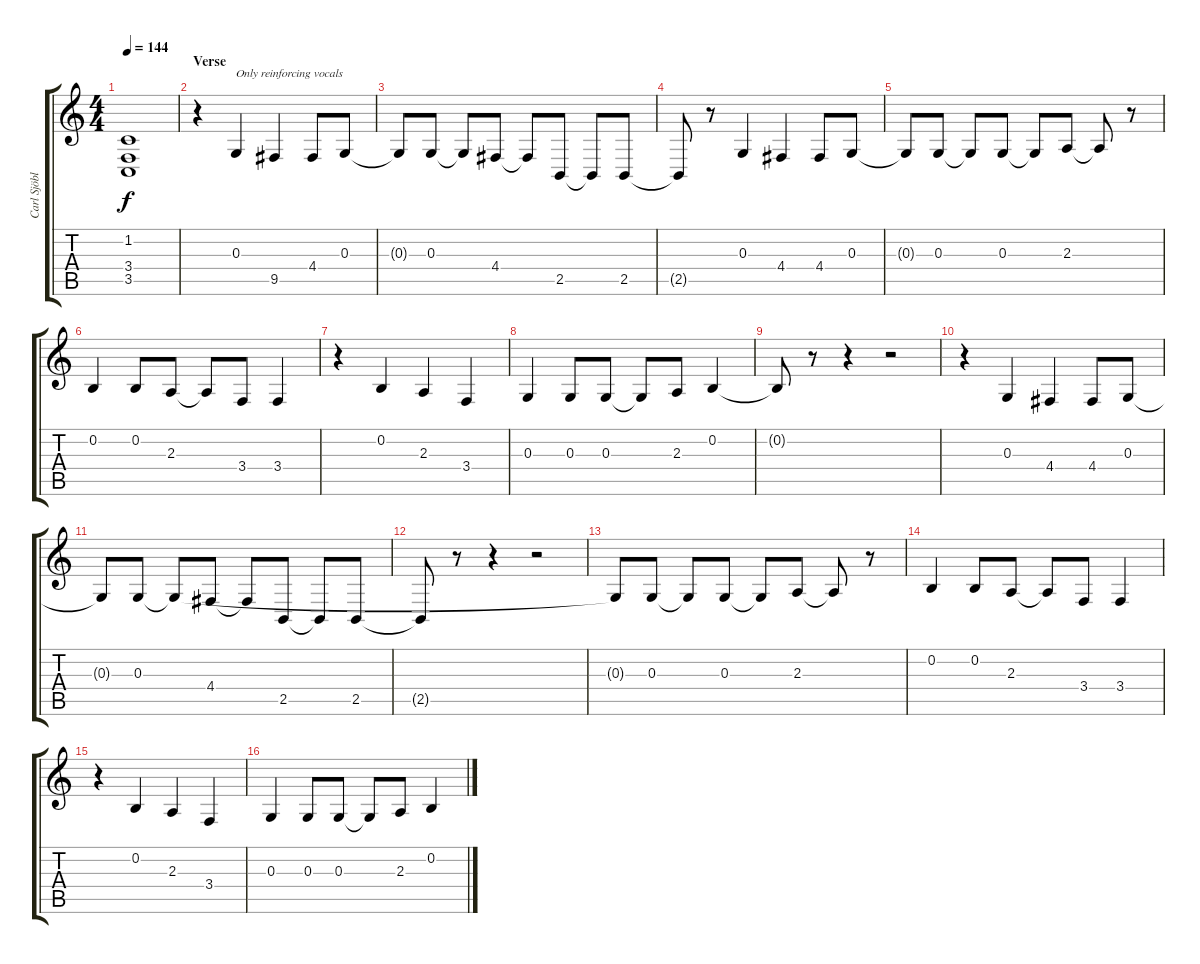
\track ("Carl Sjöblom" "Carl Sjöbl") {instrument brightacousticpiano}
\staff {score tabs}
\tuning (E4 B3 G3 D3 A2 E2) {hide}
\ts (4 4)
\tempo 144
\clef g2
\ks c
(1.2 3.4 3.5).1{dy f} |
\section ("" "Verse")
r.4{volume 8} 0.3.4{txt "Only reinforcing vocals"} 9.5.4 4.4.8 0.3.8 |
0.3{t}.8 0.3.8 0.3{t}.8 4.4.8 4.4{t}.8 2.5.8 2.5{t}.8 2.5.8 |
2.5{t}.8 r.8 0.3.4 4.4.4 4.4.8 0.3.8 |
0.3{t}.8 0.3.8 0.3{t}.8 0.3.8 0.3{t}.8 2.3.8 2.3{t}.8 r.8 |
0.2.4 0.2.8 2.3.8 2.3{t}.8 3.4.8 3.4.4 |
r.4 0.2.4 2.3.4 3.4.4 |
0.3.4 0.3.8 0.3.8 0.3{t}.8 2.3.8 0.2.4 |
0.2{t}.8 r.8 r.4 r.2 |
r.4 0.3.4 4.4.4 4.4.8 0.3.8 |
0.3{t}.8 0.3.8 0.3{t}.8 4.4.8 4.4{t}.8 2.5.8 2.5{t}.8 2.5.8 |
2.5{t}.8 r.8 r.4 r.2 |
0.3{t}.8 0.3.8 0.3{t}.8 0.3.8 0.3{t}.8 2.3.8 2.3{t}.8 r.8 |
0.2.4 0.2.8 2.3.8 2.3{t}.8 3.4.8 3.4.4 |
r.4 0.2.4 2.3.4 3.4.4 |
0.3.4 0.3.8 0.3.8 0.3{t}.8 2.3.8 0.2.4
